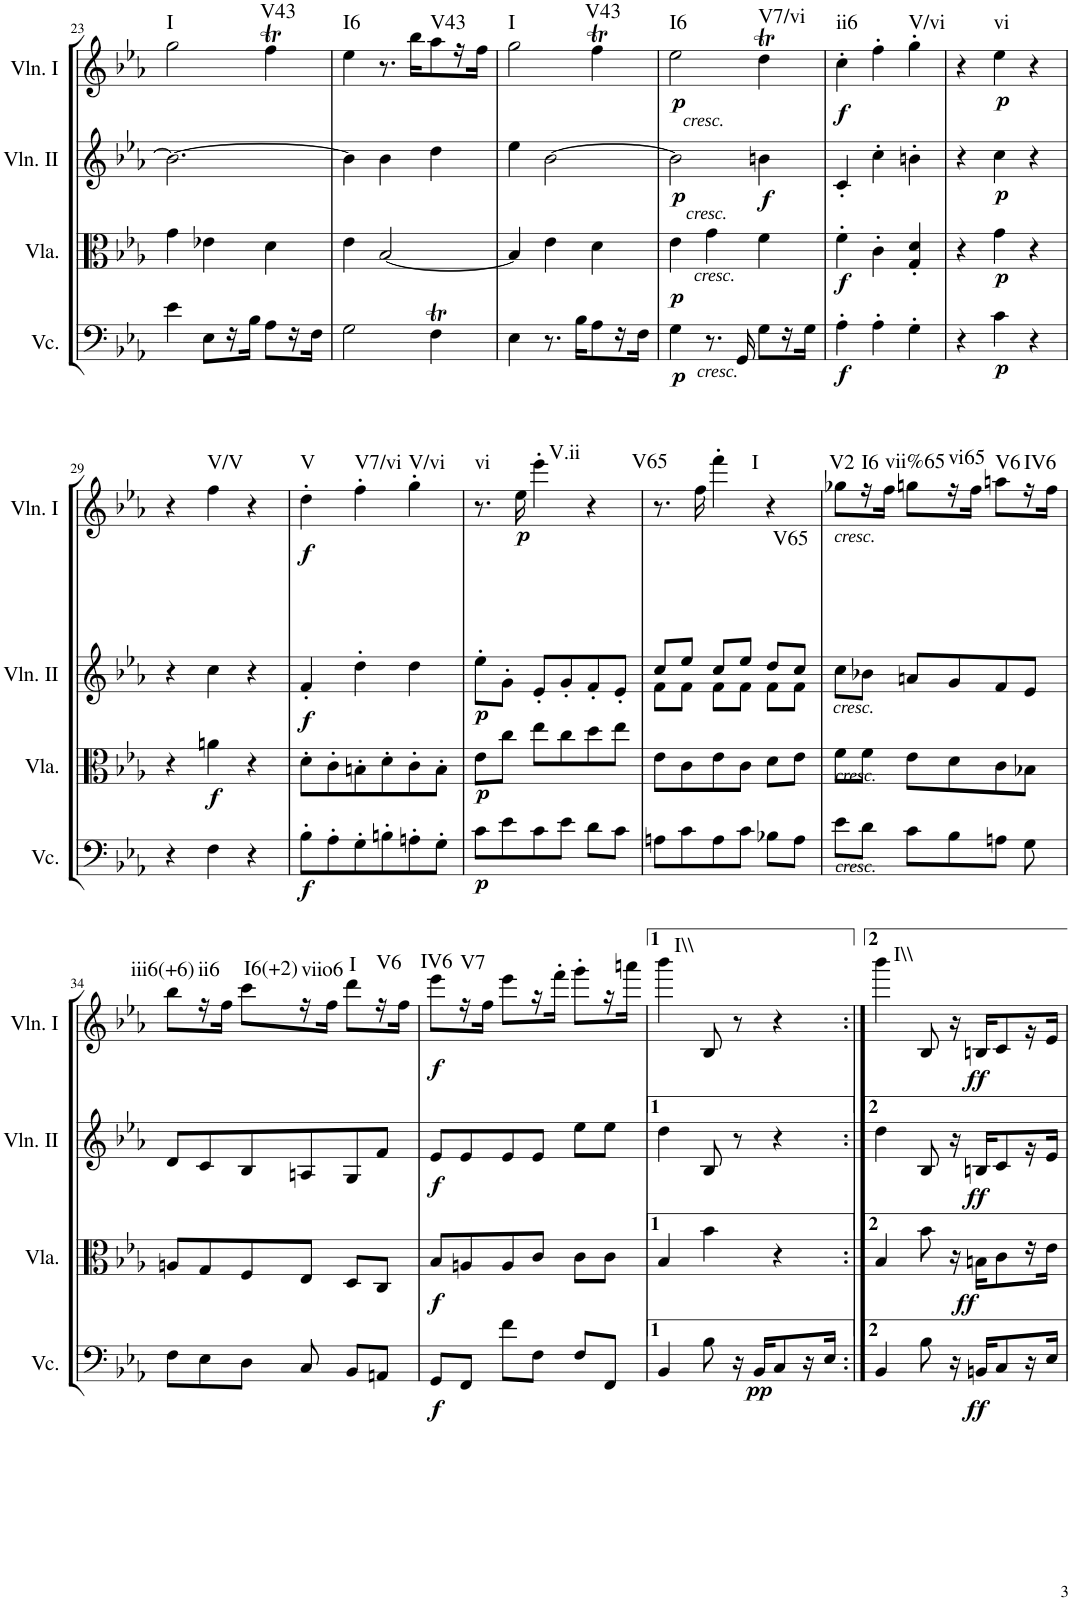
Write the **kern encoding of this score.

**kern	**dynam	**kern	**dynam	**kern	**dynam	**harte	**kern	**dynam	**harte
*part4	*part4	*part3	*part3	*part2	*part2	*part2	*part1	*part1	*part1
*staff4	*staff4	*staff3	*staff3	*staff2	*staff2	*	*staff1	*staff1	*
*I"Violoncello	*	*I"Viola	*	*I"Violin II	*	*	*I"Violin I	*	*
*I'Vc.	*	*I'Vla.	*	*I'Vln. II	*	*	*I'Vln. I	*	*
!!LO:PB:g=z
*clefF4	*	*clefC3	*	*clefG2	*	*	*clefG2	*	*
*k[b-e-a-]	*	*k[b-e-a-]	*	*k[b-e-a-]	*	*	*k[b-e-a-]	*	*
*E-:	*	*E-:	*	*E-:	*	*	*E-:	*	*
*M3/4	*	*M3/4	*	*M3/4	*	*	*M3/4	*	*
=23	=23	=23	=23	=23	=23	=23	=23	=23	=23
!	!	!	!	!	!	!	!	!	!LO:H:kt=I
4e-\	.	4g\	.	2.b-\_	.	.	2gg\	.	N
8E-\L	.	4e-X\	.	.	.	.	.	.	.
16r	.	.	.	.	.	.	.	.	.
16B-\JJ	.	.	.	.	.	.	.	.	.
!	!	!	!	!	!	!	!	!	!LO:H:kt=V43
8A-\L	.	4d\	.	.	.	.	4ffT\	.	N
16r	.	.	.	.	.	.	.	.	.
16F\JJ	.	.	.	.	.	.	.	.	.
=24	=24	=24	=24	=24	=24	=24	=24	=24	=24
!	!	!	!	!	!	!	!	!	!LO:H:kt=I6
2G\	.	4e-\	.	4b-\]	.	.	4ee-\	.	N
.	.	[2B-/	.	4b-\	.	.	8.r	.	.
.	.	.	.	.	.	.	16bb-\KL	.	.
!	!	!	!	!	!	!	!	!	!LO:H:kt=V43
4FT\	.	.	.	4dd\	.	.	8aa-\	.	N
.	.	.	.	.	.	.	16r	.	.
.	.	.	.	.	.	.	16ff\JJ	.	.
=25	=25	=25	=25	=25	=25	=25	=25	=25	=25
!	!	!	!	!	!	!	!	!	!LO:H:kt=I
4E-\	.	4B-/]	.	4ee-\	.	.	2gg\	.	N
8.r	.	4e-\	.	[2b-\	.	.	.	.	.
16B-\KL	.	.	.	.	.	.	.	.	.
!	!	!	!	!	!	!	!	!	!LO:H:kt=V43
8A-\	.	4d\	.	.	.	.	4ffT\	.	N
16r	.	.	.	.	.	.	.	.	.
16F\JJ	.	.	.	.	.	.	.	.	.
=26	=26	=26	=26	=26	=26	=26	=26	=26	=26
!	!	!	!	!	!	!	!LO:TX:b:i:t=cresc.	!	!
!	!	!	!	!LO:TX:b:i:t=cresc.	!	!	!	!	!
!	!LO:DY:b	!	!LO:DY:b	!	!LO:DY:b	!	!	!LO:DY:b	!LO:H:kt=I6
4G\	p	4e-\	p	2b-\]	p	.	2ee-\	p	N
!	!	!LO:TX:b:i:t=cresc.	!	!	!	!	!	!	!
!LO:TX:b:i:t=cresc.	!	!	!	!	!	!	!	!	!
8.r	.	4g\	.	.	.	.	.	.	.
16GG/	.	.	.	.	.	.	.	.	.
!	!	!	!	!	!LO:DY:b	!	!	!	!LO:H:kt=V7/vi
8G\L	.	4f\	.	4bn\	f	.	4ddt\	.	N
16r	.	.	.	.	.	.	.	.	.
16G\JJ	.	.	.	.	.	.	.	.	.
=27	=27	=27	=27	=27	=27	=27	=27	=27	=27
!	!LO:DY:b	!	!LO:DY:b	!	!	!	!	!LO:DY:b	!LO:H:kt=ii6
4A-'\	f	4f'\	f	4c'/	.	.	4cc'\	f	N
4A-'\	.	4c'\	.	4cc'\	.	.	4ff'\	.	.
!	!	!	!	!	!	!	!	!	!LO:H:kt=V/vi
4G'\	.	4G/' 4d/'	.	4bn'\	.	.	4gg'\	.	N
=28	=28	=28	=28	=28	=28	=28	=28	=28	=28
4r	.	4r	.	4r	.	.	4r	.	.
!	!LO:DY:b	!	!LO:DY:b	!	!LO:DY:b	!	!	!LO:DY:b	!LO:H:kt=vi
4c\	p	4g\	p	4cc\	p	.	4ee-\	p	N
4r	.	4r	.	4r	.	.	4r	.	.
!!LO:LB:g=z
=29	=29	=29	=29	=29	=29	=29	=29	=29	=29
4r	.	4r	.	4r	.	.	4r	.	.
!	!	!	!LO:DY:b	!	!	!	!	!	!LO:H:kt=V/V
4F\	.	4an\	f	4cc\	.	.	4ff\	.	N
4r	.	4r	.	4r	.	.	4r	.	.
=30	=30	=30	=30	=30	=30	=30	=30	=30	=30
!	!LO:DY:b	!	!	!	!LO:DY:b	!	!	!LO:DY:b	!LO:H:kt=V
8B-'\L	f	8d'\L	.	4f'/	f	.	4dd'\	f	N
8A-'\	.	8c'\	.	.	.	.	.	.	.
!	!	!	!	!	!	!	!	!	!LO:H:kt=V7/vi
8G'\	.	8Bn'\	.	4dd'\	.	.	4ff'\	.	N
8Bn'\	.	8d'\	.	.	.	.	.	.	.
!	!	!	!	!	!	!	!	!	!LO:H:kt=V/vi
8An'\	.	8c'\	.	4dd\	.	.	4gg'\	.	N
8G'\J	.	8B'\J	.	.	.	.	.	.	.
=31	=31	=31	=31	=31	=31	=31	=31	=31	=31
!	!LO:DY:b	!	!LO:DY:b	!	!LO:DY:b	!	!	!	!LO:H:kt=vi
8c\L	p	8e-\L	p	8ee-'\L	p	.	8.r	.	N
8e-\	.	8cc\J	.	8g'\J	.	.	.	.	.
!	!	!	!	!	!	!	!	!LO:DY:b	!
.	.	.	.	.	.	.	16ee-\	p	.
!	!	!	!	!	!	!	!	!	!LO:H:kt=V.ii
8c\	.	8ee-\L	.	8e-'/L	.	.	4eee-'\	.	N
8e-\J	.	8cc\	.	8g'/	.	.	.	.	.
8d\L	.	8dd\	.	8f'/	.	.	4r	.	.
8c\J	.	8ee-\J	.	8e-'/J	.	.	.	.	.
=32	=32	=32	=32	=32	=32	=32	=32	=32	=32
*	*	*	*	*^	*	*	*	*	*
!	!	!	!	!	!	!	!	!	!	!LO:H:kt=V65
8An\L	.	8e-\L	.	8cc/L	8f\L	.	.	8.r	.	N
8c\	.	8c\	.	8ee-/J	8f\J	.	.	.	.	.
.	.	.	.	.	.	.	.	16ff\	.	.
8A\	.	8e-\	.	8cc/L	8f\L	.	.	4fff'\	.	.
8c\J	.	8c\J	.	8ee-/J	8f\J	.	.	.	.	.
!	!	!	!	!	!	!	!	!	!	!LO:H:kt=I
8B-X\L	.	8d\L	.	8dd/L	8f\L	.	.	4r	.	N
!	!	!	!	!	!	!	!LO:H:kt=V65	!	!	!
8A\J	.	8e-\J	.	8cc/J	8f\J	.	N	.	.	.
=33	=33	=33	=33	=33	=33	=33	=33	=33	=33	=33
!	!	!	!	!	!	!	!	!LO:TX:b:i:t=cresc.	!	!
!	!	!	!	!LO:TX:b:i:t=cresc.	!	!	!	!	!	!
!	!	!LO:TX:a:i:t=cresc.	!	!	!	!	!	!	!	!
!LO:TX:a:i:t=cresc.	!	!	!	!	!	!	!	!	!	!LO:H:kt=V2
*	*	*	*	*v	*v	*	*	*	*	*
8e-\L	.	8f\L	.	8cc\L	.	.	8gg-X\L	.	N
!	!	!	!	!	!	!	!	!	!LO:H:kt=I6
8d\J	.	8f\J	.	8b-X\J	.	.	16r	.	N
.	.	.	.	.	.	.	16ff\JJ	.	.
!	!	!	!	!	!	!	!	!	!LO:H:kt=vii%65
8c\L	.	8e-\L	.	8an/L	.	.	8ggn\L	.	N
!	!	!	!	!	!	!	!	!	!LO:H:kt=vi65
8B-\	.	8d\	.	8g/	.	.	16r	.	N
.	.	.	.	.	.	.	16ff\JJ	.	.
!	!	!	!	!	!	!	!	!	!LO:H:kt=V6
8An\J	.	8c\	.	8f/	.	.	8aan\L	.	N
!	!	!	!	!	!	!	!	!	!LO:H:kt=IV6
8G\	.	8B-X\J	.	8e-/J	.	.	16r	.	N
.	.	.	.	.	.	.	16ff\JJ	.	.
!!LO:LB:g=z
=34	=34	=34	=34	=34	=34	=34	=34	=34	=34
!	!	!	!	!	!	!	!	!	!LO:H:kt=iii6(+6)
8F\L	.	8An/L	.	8d/L	.	.	8bb-\L	.	N
!	!	!	!	!	!	!	!	!	!LO:H:kt=ii6
8E-\	.	8G/	.	8c/	.	.	16r	.	N
.	.	.	.	.	.	.	16ff\JJ	.	.
!	!	!	!	!	!	!	!	!	!LO:H:kt=I6(+2)
8D\J	.	8F/	.	8B-/	.	.	8ccc\L	.	N
!	!	!	!	!	!	!	!	!	!LO:H:kt=viio6
8C/	.	8E-/J	.	8An/	.	.	16r	.	N
.	.	.	.	.	.	.	16ff\JJ	.	.
!	!	!	!	!	!	!	!	!	!LO:H:kt=I
8BB-/L	.	8D/L	.	8G/	.	.	8ddd\L	.	N
!	!	!	!	!	!	!	!	!	!LO:H:kt=V6
8AAn/J	.	8C/J	.	8f/J	.	.	16r	.	N
.	.	.	.	.	.	.	16ff\JJ	.	.
=35	=35	=35	=35	=35	=35	=35	=35	=35	=35
!	!LO:DY:b	!	!LO:DY:b	!	!LO:DY:b	!	!	!LO:DY:b	!LO:H:kt=IV6
8GG/L	f	8B-/L	f	8e-/L	f	.	8eee-\L	f	N
!	!	!	!	!	!	!	!	!	!LO:H:kt=V7
8FF/J	.	8An/	.	8e-/	.	.	16r	.	N
.	.	.	.	.	.	.	16ff\JJ	.	.
8f\L	.	8A/	.	8e-/	.	.	8eee-\L	.	.
8F\J	.	8c/J	.	8e-/J	.	.	16r	.	.
.	.	.	.	.	.	.	16fff'\JJ	.	.
8F/L	.	8c\L	.	8ee-\L	.	.	8ggg'\L	.	.
8FF/J	.	8c\J	.	8ee-\J	.	.	16r	.	.
.	.	.	.	.	.	.	16aaan\JJ	.	.
=36	=36	=36	=36	=36	=36	=36	=36	=36	=36
!	!	!	!	!	!	!	!	!	!LO:H:kt=I\\
4BB-/	.	4B-/	.	4dd\	.	.	4bbb-\	.	N
8B-\	.	4b-\	.	8B-/	.	.	8B-/	.	.
16r	.	.	.	8r	.	.	8r	.	.
!	!LO:DY:b	!	!	!	!	!	!	!	!
16BB-/KL	pp	.	.	.	.	.	.	.	.
8C/	.	4r	.	4r	.	.	4r	.	.
16r	.	.	.	.	.	.	.	.	.
16E-/JJ	.	.	.	.	.	.	.	.	.
=37:|!	=37:|!	=37:|!	=37:|!	=37:|!	=37:|!	=37:|!	=37:|!	=37:|!	=37:|!
!	!	!	!	!	!	!	!	!	!LO:H:kt=I\\
4BB-/	.	4B-/	.	4dd\	.	.	4bbb-\	.	N
8B-\	.	8b-\	.	8B-/	.	.	8B-/	.	.
16r	.	16r	.	16r	.	.	16r	.	.
!	!LO:DY:b	!	!LO:DY:b	!	!LO:DY:b	!	!	!LO:DY:b	!
16BBn/KL	ff	16Bn\KL	ff	16Bn/KL	ff	.	16Bn/KL	ff	.
8C/	.	8c\	.	8c/	.	.	8c/	.	.
16r	.	16r	.	16r	.	.	16r	.	.
16E-/JJ	.	16e-\JJ	.	16e-/JJ	.	.	16e-/JJ	.	.
=	=	=	=	=	=	=	=	=	=
*-	*-	*-	*-	*-	*-	*-	*-	*-	*-
